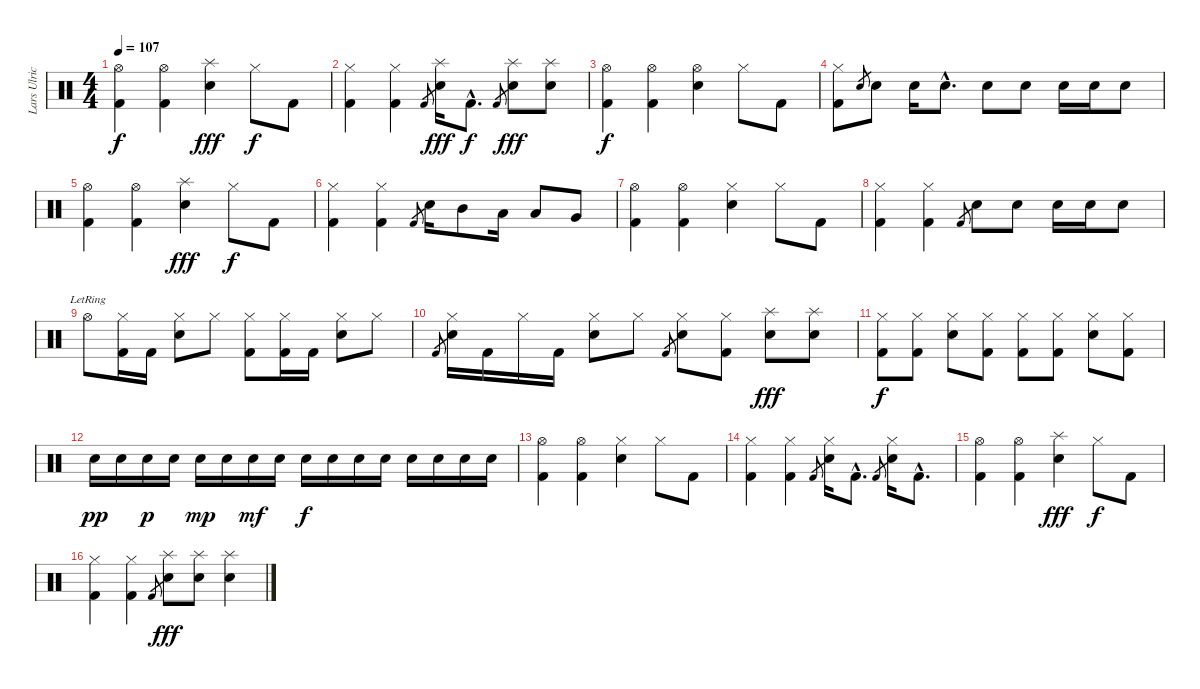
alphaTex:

\track ("Lars Ulrich" "Lars Ulric") {instrument percussion}
\staff {score}
\articulation defaults
\ts (4 4)
\tempo 107
\clef neutral
\ks c
("Hi-Hat (open)" "Kick (hit) 2").4{dy f} ("Hi-Hat (open)" "Kick (hit) 2").4 ("Splash (hit)" "Electric Snare (hit)").4{dy fff} "Hi-Hat (closed)".8{dy f} "Kick (hit) 2".8 |
("Hi-Hat (closed)" "Kick (hit) 2").4 ("Hi-Hat (closed)" "Kick (hit) 2").4 "Kick (hit) 2".8{gr} ("Splash (hit)" "Electric Snare (hit)").16{dy fff} "Kick (hit) 2"{hac}.8{d dy f} "Kick (hit) 2".8{gr} ("Splash (hit)" "Electric Snare (hit)").8{dy fff} ("Splash (hit)" "Electric Snare (hit)").8 |
("Hi-Hat (open)" "Kick (hit) 2").4{dy f} ("Hi-Hat (open)" "Kick (hit) 2").4 ("Hi-Hat (open)" "Electric Snare (hit)").4 "Hi-Hat (closed)".8 "Kick (hit) 2".8 |
("Hi-Hat (closed)" "Kick (hit) 2").8 "Electric Snare (hit)".8{gr} "Electric Snare (hit)".8 "Electric Snare (hit)".16 "Electric Snare (hit)"{hac}.8{d} "Electric Snare (hit)".8 "Electric Snare (hit)".8 "Electric Snare (hit)".16 "Electric Snare (hit)".16 "Electric Snare (hit)".8 |
("Hi-Hat (open)" "Kick (hit) 2").4 ("Hi-Hat (open)" "Kick (hit) 2").4 ("Splash (hit)" "Electric Snare (hit)").4{dy fff} "Hi-Hat (closed)".8{dy f} "Kick (hit) 2".8 |
("Hi-Hat (closed)" "Kick (hit) 2").4 ("Hi-Hat (closed)" "Kick (hit) 2").4 "Kick (hit) 2".8{gr} "Electric Snare (hit)".16 "Mid Tom (hit)".8 "Low Tom (hit)".16 "Low Tom (hit)".8 "Very Low Tom (hit)".8 |
("Hi-Hat (open)" "Kick (hit) 2").4 ("Hi-Hat (open)" "Kick (hit) 2").4 ("Hi-Hat (closed)" "Electric Snare (hit)").4 "Hi-Hat (closed)".8 "Kick (hit) 2".8 |
("Hi-Hat (closed)" "Kick (hit) 2").4 ("Hi-Hat (closed)" "Kick (hit) 2").4 "Kick (hit) 2".8{gr} "Electric Snare (hit)".8 "Electric Snare (hit)".8 "Electric Snare (hit)".16 "Electric Snare (hit)".16 "Electric Snare (hit)".8 |
"Hi-Hat (open)"{lr}.8 ("Hi-Hat (closed)" "Kick (hit) 2").16 "Kick (hit) 2".16 ("Hi-Hat (closed)" "Electric Snare (hit)").8 "Hi-Hat (closed)".8 ("Hi-Hat (closed)" "Kick (hit) 2").8 ("Hi-Hat (closed)" "Kick (hit) 2").16 "Kick (hit) 2".16 ("Hi-Hat (closed)" "Electric Snare (hit)").8 "Hi-Hat (closed)".8 |
"Kick (hit) 2".8{gr} ("Hi-Hat (closed)" "Electric Snare (hit)").16 "Kick (hit) 2".16 "Hi-Hat (closed)".16 "Kick (hit) 2".16 ("Hi-Hat (closed)" "Electric Snare (hit)").8 "Hi-Hat (closed)".8 "Kick (hit) 2".8{gr} ("Hi-Hat (closed)" "Electric Snare (hit)").8 ("Hi-Hat (closed)" "Kick (hit) 2").8 ("Splash (hit)" "Electric Snare (hit)").8{dy fff} ("Splash (hit)" "Electric Snare (hit)").8 |
("Hi-Hat (closed)" "Kick (hit) 2").8{dy f} ("Hi-Hat (closed)" "Kick (hit) 2").8 ("Hi-Hat (closed)" "Electric Snare (hit)").8 ("Hi-Hat (closed)" "Kick (hit) 2").8 ("Hi-Hat (closed)" "Kick (hit) 2").8 ("Hi-Hat (closed)" "Kick (hit) 2").8 ("Hi-Hat (closed)" "Electric Snare (hit)").8 ("Hi-Hat (closed)" "Kick (hit) 2").8 |
"Electric Snare (hit)".16{dy pp} "Electric Snare (hit)".16 "Electric Snare (hit)".16{dy p} "Electric Snare (hit)".16 "Electric Snare (hit)".16{dy mp} "Electric Snare (hit)".16 "Electric Snare (hit)".16{dy mf} "Electric Snare (hit)".16 "Electric Snare (hit)".16{dy f} "Electric Snare (hit)".16 "Electric Snare (hit)".16 "Electric Snare (hit)".16 "Electric Snare (hit)".16 "Electric Snare (hit)".16 "Electric Snare (hit)".16 "Electric Snare (hit)".16 |
("Hi-Hat (open)" "Kick (hit) 2").4 ("Hi-Hat (open)" "Kick (hit) 2").4 ("Hi-Hat (closed)" "Electric Snare (hit)").4 "Hi-Hat (closed)".8 "Kick (hit) 2".8 |
("Hi-Hat (closed)" "Kick (hit) 2").4 ("Hi-Hat (closed)" "Kick (hit) 2").4 "Kick (hit) 2".8{gr} ("Hi-Hat (closed)" "Electric Snare (hit)").16 "Kick (hit) 2"{hac}.8{d} "Kick (hit) 2".8{gr} ("Hi-Hat (closed)" "Electric Snare (hit)").16 "Kick (hit) 2"{hac}.8{d} |
("Hi-Hat (open)" "Kick (hit) 2").4 ("Hi-Hat (open)" "Kick (hit) 2").4 ("Splash (hit)" "Electric Snare (hit)").4{dy fff} "Hi-Hat (closed)".8{dy f} "Kick (hit) 2".8 |
("Hi-Hat (closed)" "Kick (hit) 2").4 ("Hi-Hat (closed)" "Kick (hit) 2").4 "Kick (hit) 2".8{gr} ("Splash (hit)" "Electric Snare (hit)").8{dy fff} ("Splash (hit)" "Electric Snare (hit)").8 ("Splash (hit)" "Electric Snare (hit)").4
